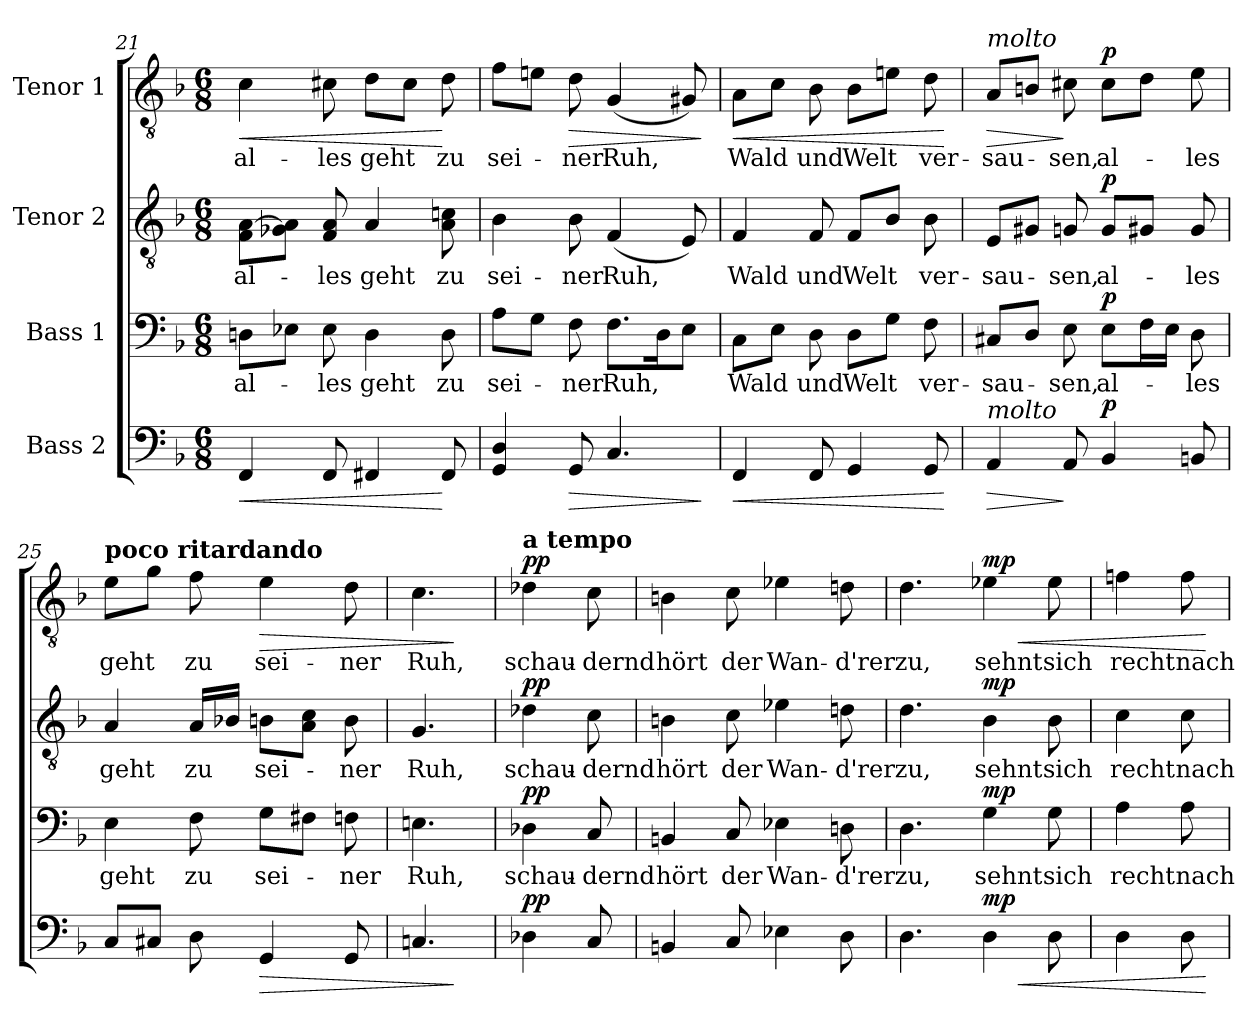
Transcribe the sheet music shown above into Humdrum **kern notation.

**kern	**dynam	**kern	**text	**dynam	**kern	**text	**dynam	**kern	**text	**dynam
*part4	*part4	*part3	*part3	*part3	*part2	*part2	*part2	*part1	*part1	*part1
*staff4	*staff4	*staff3	*staff3	*staff3	*staff2	*staff2	*staff2	*staff1	*staff1	*staff1
*I"Bass 2	*	*I"Bass 1	*	*	*I"Tenor 2	*	*	*I"Tenor 1	*	*
*clefF4	*	*clefF4	*	*	*clefGv2	*	*	*clefGv2	*	*
*k[b-]	*	*k[b-]	*	*	*k[b-]	*	*	*k[b-]	*	*
*M6/8	*	*M6/8	*	*	*M6/8	*	*	*M6/8	*	*
=21	=21	=21	=21	=21	=21	=21	=21	=21	=21	=21
!	!LO:HP:b	!	!LO:LY:b	!	!	!LO:LY:b	!	!	!LO:LY:b	!LO:HP:b
4FF/	<	8Dn\L	al-	.	8F\ [8A\L	al-	.	4c\	al-	<
.	.	8E-X\J	.	.	8G-X\ 8A\]J	.	.	.	.	.
!	!	!	!LO:LY:b	!	!	!LO:LY:b	!	!	!LO:LY:b	!
8FF/	.	8E-\	-les	.	8F/ 8A/	-les	.	8c#X\	-les	.
!	!	!	!LO:LY:b	!	!	!LO:LY:b	!	!	!LO:LY:b	!
4FF#X/	.	4D\	geht	.	4A/	geht	.	8d\L	geht	.
.	.	.	.	.	.	.	.	8c#\J	.	.
!	!	!	!LO:LY:b	!	!	!LO:LY:b	!	!	!LO:LY:b	!
8FF#/	[	8D\	zu	.	8A\ 8cn\	zu	.	8d\	zu	[
=22	=22	=22	=22	=22	=22	=22	=22	=22	=22	=22
!	!	!	!LO:LY:b	!	!	!LO:LY:b	!	!	!LO:LY:b	!
4GG/ 4D/	.	8A\L	sei-	.	4B-\	sei-	.	8f\L	sei-	.
.	.	8G\J	.	.	.	.	.	8en\J	.	.
!	!LO:HP:b	!	!LO:LY:b	!	!	!LO:LY:b	!	!	!LO:LY:b	!LO:HP:b
8GG/	>	8F\	-ner	.	8B-\	-ner	.	8d\	-ner	>
!	!	!	!LO:LY:b	!	!	!LO:LY:b	!	!	!LO:LY:b	!
4.C/	.	8.F\L	Ruh,	.	(4F/	Ruh,	.	(4G/	Ruh,	.
.	.	16D\K	.	.	.	.	.	.	.	.
.	.	8E\J	.	.	8E/)	.	.	8G#X/)	.	.
.	]	.	.	.	.	.	.	.	.	]
!!LO:LB:g=z
=23	=23	=23	=23	=23	=23	=23	=23	=23	=23	=23
!	!LO:HP:b	!	!LO:LY:b	!	!	!LO:LY:b	!	!	!LO:LY:b	!LO:HP:b
4FF/	<	8C\L	Wald	.	4F/	Wald	.	8A\L	Wald	<
.	.	8E\J	.	.	.	.	.	8c\J	.	.
!	!	!	!LO:LY:b	!	!	!LO:LY:b	!	!	!LO:LY:b	!
8FF/	.	8D\	und	.	8F/	und	.	8B-\	und	.
!	!	!	!LO:LY:b	!	!	!LO:LY:b	!	!	!LO:LY:b	!
4GG/	.	8D\L	Welt	.	8F/L	Welt	.	8B-\L	Welt	.
.	.	8G\J	.	.	8B-/J	.	.	8en\J	.	.
!	!	!	!LO:LY:b	!	!	!LO:LY:b	!	!	!LO:LY:b	!
8GG/	.	8F\	ver-	.	8B-\	ver-	.	8d\	ver-	.
.	[	.	.	.	.	.	.	.	.	[
=24	=24	=24	=24	=24	=24	=24	=24	=24	=24	=24
!	!	!	!	!	!	!	!	!LO:TX:a:i:t=molto	!	!
!LO:TX:a:i:t=molto	!	!	!	!	!	!	!	!	!	!
!	!LO:HP:b	!	!LO:LY:b	!	!	!LO:LY:b	!	!	!LO:LY:b	!LO:HP:b
4AA/	>	8C#X/L	-sau-	.	8E/L	-sau-	.	8A/L	-sau-	>
.	.	8D/J	.	.	8G#X/J	.	.	8Bn/J	.	.
!	!	!	!LO:LY:b	!	!	!LO:LY:b	!	!	!LO:LY:b	!
8AA/	]	8E\	-sen,	.	8Gn/	-sen,	.	8c#X\	-sen,	]
!	!LO:DY:a	!	!LO:LY:b	!LO:DY:a	!	!LO:LY:b	!LO:DY:a	!	!LO:LY:b	!LO:DY:a
4BB-/	p	8E\L	al-	p	8G/L	al-	p	8c#\L	al-	p
.	.	16F\L	.	.	8G#X/J	.	.	8d\J	.	.
.	.	16E\JJ	.	.	.	.	.	.	.	.
!	!	!	!LO:LY:b	!	!	!LO:LY:b	!	!	!LO:LY:b	!
8BBn/	.	8D\	-les	.	8G#/	-les	.	8e\	-les	.
=25	=25	=25	=25	=25	=25	=25	=25	=25	=25	=25
!	!	!	!	!	!	!	!	!LO:TX:a:B:t=poco ritardando	!	!
!	!	!	!LO:LY:b	!	!	!LO:LY:b	!	!	!LO:LY:b	!
8C/L	.	4E\	geht	.	4A/	geht	.	8e\L	geht	.
8C#X/J	.	.	.	.	.	.	.	8g\J	.	.
!	!	!	!LO:LY:b	!	!	!LO:LY:b	!	!	!LO:LY:b	!
8D\	.	8F\	zu	.	16A/LL	zu	.	8f\	zu	.
.	.	.	.	.	16B-X/JJ	.	.	.	.	.
!	!LO:HP:b	!	!LO:LY:b	!	!	!LO:LY:b	!	!	!LO:LY:b	!LO:HP:b
4GG/	>	8G\L	sei-	.	8Bn\L	sei-	.	4e\	sei-	>
.	.	8F#X\J	.	.	8A\ 8c\J	.	.	.	.	.
!	!	!	!LO:LY:b	!	!	!LO:LY:b	!	!	!LO:LY:b	!
8GG/	.	8Fn\	-ner	.	8B\	-ner	.	8d\	-ner	.
=26	=26	=26	=26	=26	=26	=26	=26	=26	=26	=26
!	!	!	!LO:LY:b	!	!	!LO:LY:b	!	!	!LO:LY:b	!
4.Cn/	.	4.En\	Ruh,	.	4.G/	Ruh,	.	4.c\	Ruh,	.
.	]	.	.	.	.	.	.	.	.	]
!!LO:LB:g=z
=26X1	=26X1	=26X1	=26X1	=26X1	=26X1	=26X1	=26X1	=26X1	=26X1	=26X1
!	!	!	!	!	!	!	!	!LO:TX:a:B:t=a tempo	!	!
!	!LO:DY:a	!	!LO:LY:b	!LO:DY:a	!	!LO:LY:b	!LO:DY:a	!	!LO:LY:b	!LO:DY:a
4D-X\	pp	4D-X\	schau-	pp	4d-X\	schau-	pp	4d-X\	schau-	pp
!	!	!	!LO:LY:b	!	!	!LO:LY:b	!	!	!LO:LY:b	!
8C/	.	8C/	-dernd	.	8c\	-dernd	.	8c\	-dernd	.
=27	=27	=27	=27	=27	=27	=27	=27	=27	=27	=27
!	!	!	!LO:LY:b	!	!	!LO:LY:b	!	!	!LO:LY:b	!
4BBn/	.	4BBn/	hört	.	4Bn\	hört	.	4Bn\	hört	.
!	!	!	!LO:LY:b	!	!	!LO:LY:b	!	!	!LO:LY:b	!
8C/	.	8C/	der	.	8c\	der	.	8c\	der	.
!	!	!	!LO:LY:b	!	!	!LO:LY:b	!	!	!LO:LY:b	!
4E-X\	.	4E-X\	Wan-	.	4e-X\	Wan-	.	4e-X\	Wan-	.
!	!	!	!LO:LY:b	!	!	!LO:LY:b	!	!	!LO:LY:b	!
8D\	.	8Dn\	-d'rer	.	8dn\	-d'rer	.	8dn\	-d'rer	.
=28	=28	=28	=28	=28	=28	=28	=28	=28	=28	=28
!	!	!	!LO:LY:b	!	!	!LO:LY:b	!	!	!LO:LY:b	!
4.D\	.	4.D\	zu,	.	4.d\	zu,	.	4.d\	zu,	.
!	!LO:HP:b	!	!LO:LY:b	!	!	!LO:LY:b	!	!	!LO:LY:b	!LO:HP:b
!	!LO:DY:n=1:a	!	!	!LO:DY:a	!	!	!LO:DY:a	!	!	!LO:DY:n=1:a
4D\	< mp	4G\	sehnt	mp	4B-\	sehnt	mp	4e-X\	sehnt	< mp
!	!	!	!LO:LY:b	!	!	!LO:LY:b	!	!	!LO:LY:b	!
8D\	.	8G\	sich	.	8B-\	sich	.	8e-\	sich	.
=29	=29	=29	=29	=29	=29	=29	=29	=29	=29	=29
!	!	!	!LO:LY:b	!	!	!LO:LY:b	!	!	!LO:LY:b	!
4D\	.	4A\	recht	.	4c\	recht	.	4fn\	recht	.
!	!	!	!LO:LY:b	!	!	!LO:LY:b	!	!	!LO:LY:b	!
8D\	.	8A\	nach	.	8c\	nach	.	8f\	nach	.
.	[	.	.	.	.	.	.	.	.	[
=	=	=	=	=	=	=	=	=	=	=
*-	*-	*-	*-	*-	*-	*-	*-	*-	*-	*-
